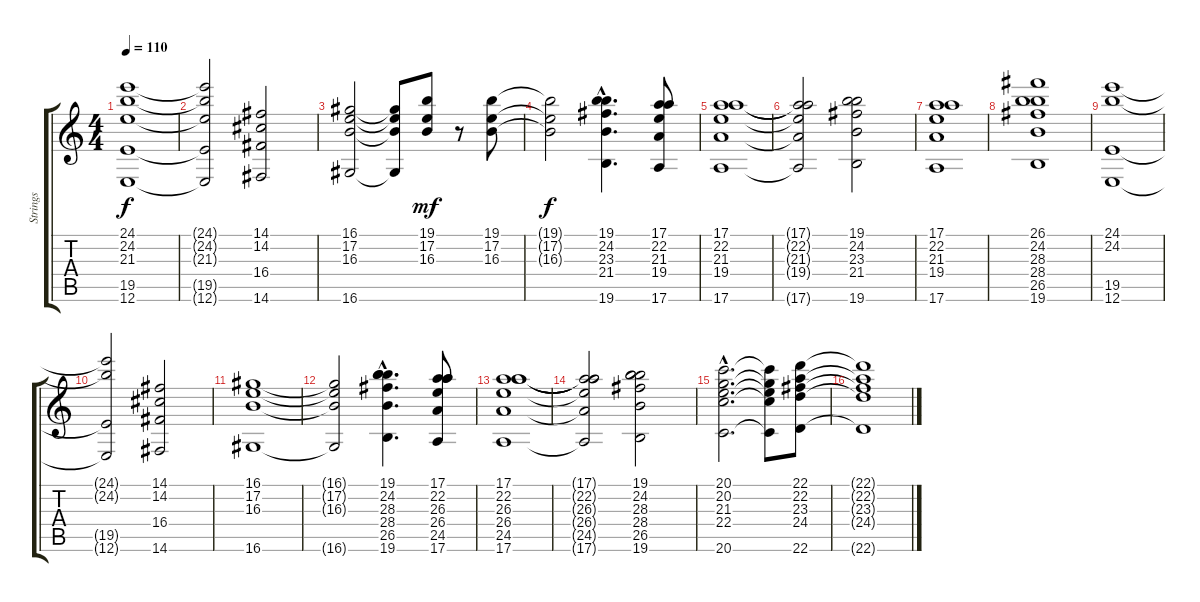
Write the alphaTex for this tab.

\track ("Strings" "Strings") {instrument stringensemble1}
\staff {score tabs}
\tuning (E4 B3 G3 D3 A2 E2) {hide}
\ts (4 4)
\tempo 110
\clef g2
\ks c
(24.1 24.2 21.3 19.5 12.6).1{dy f} |
(24.1{t} 24.2{t} 21.3{t} 19.5{t} 12.6{t}).2 (14.1 14.2 16.4 14.6).2 |
(16.1 17.2 16.3 16.6).2 (16.1{t} 17.2{t} 16.3{t} 16.6{t}).8 (19.1 17.2 16.3).8{dy mf} r.8 (19.1 17.2 16.3).8 |
(19.1{t} 17.2{t} 16.3{t}).2{dy f} (19.1{hac} 24.2{hac} 23.3{hac} 21.4{hac} 19.6{hac}).4{d} (17.1 22.2 21.3 19.4 17.6).8 |
(17.1 22.2 21.3 19.4 17.6).1 |
(17.1{t} 22.2{t} 21.3{t} 19.4{t} 17.6{t}).2 (19.1 24.2 23.3 21.4 19.6).2 |
(17.1 22.2 21.3 19.4 17.6).1 |
(26.1 24.2 28.3 28.4 26.5 19.6).1 |
(24.1 24.2 19.5 12.6).1 |
(24.1{t} 24.2{t} 19.5{t} 12.6{t}).2 (14.1 14.2 16.4 14.6).2 |
(16.1 17.2 16.3 16.6).1 |
(16.1{t} 17.2{t} 16.3{t} 16.6{t}).2 (19.1{hac} 24.2{hac} 28.3{hac} 28.4{hac} 26.5{hac} 19.6{hac}).4{d} (17.1 22.2 26.3 26.4 24.5 17.6).8 |
(17.1 22.2 26.3 26.4 24.5 17.6).1 |
(17.1{t} 22.2{t} 26.3{t} 26.4{t} 24.5{t} 17.6{t}).2 (19.1 24.2 28.3 28.4 26.5 19.6).2 |
(20.1{hac} 20.2{hac} 21.3{hac} 22.4{hac} 20.6{hac}).2{d} (20.1{t} 20.2{t} 21.3{t} 22.4{t} 20.6{t}).8 (22.1 22.2 23.3 24.4 22.6).8 |
(22.1{t} 22.2{t} 23.3{t} 24.4{t} 22.6{t}).1
